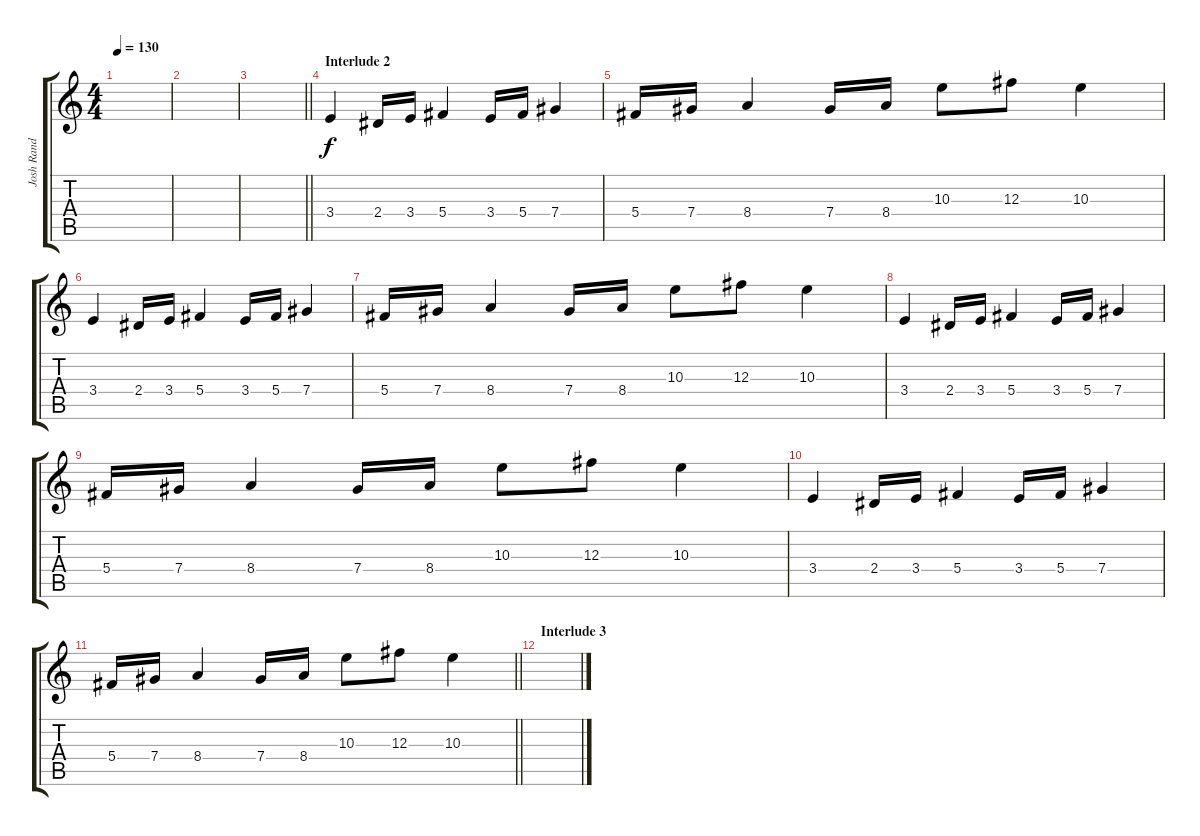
\track ("Josh Rand Solo" "Josh Rand ") {instrument distortionguitar}
\staff {score tabs}
\tuning (Eb4 Bb3 Gb3 Db3 Ab2 Db2) {hide}
\ts (4 4)
\tempo 130
\clef g2
\ks c
|
|
\barLineRight lightlight
|
\section ("" "Interlude 2")
3.4.4{volume 9 instrument distortionguitar} 2.4.16{volume 15} 3.4.16 5.4.4 3.4.16 5.4.16 7.4.4 |
5.4.16 7.4.16 8.4.4 7.4.16 8.4.16 10.3.8 12.3.8 10.3.4 |
3.4.4 2.4.16 3.4.16 5.4.4 3.4.16 5.4.16 7.4.4 |
5.4.16 7.4.16 8.4.4 7.4.16 8.4.16 10.3.8 12.3.8 10.3.4 |
3.4.4 2.4.16 3.4.16 5.4.4 3.4.16 5.4.16 7.4.4 |
5.4.16 7.4.16 8.4.4 7.4.16 8.4.16 10.3.8 12.3.8 10.3.4 |
3.4.4 2.4.16 3.4.16 5.4.4 3.4.16 5.4.16 7.4.4 |
\barLineRight lightlight
5.4.16 7.4.16 8.4.4 7.4.16 8.4.16 10.3.8 12.3.8 10.3.4 |
\section ("" "Interlude 3")
